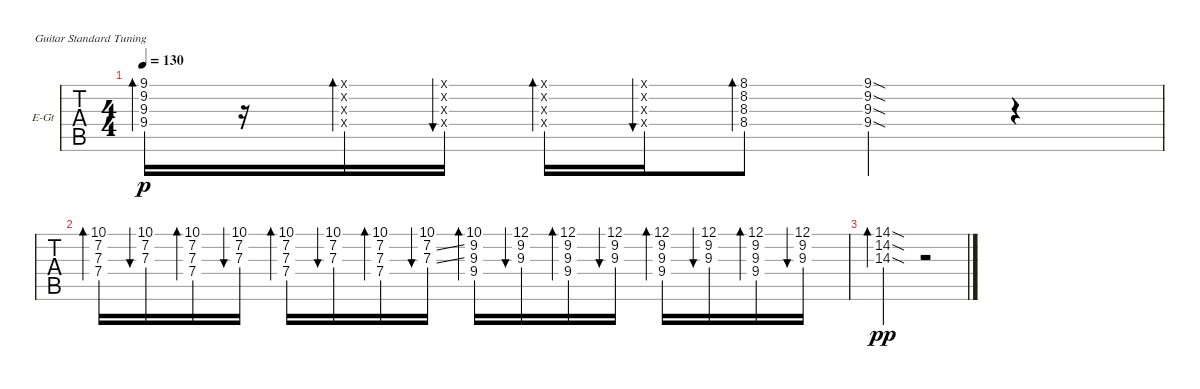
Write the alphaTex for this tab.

\bracketExtendMode groupsimilarinstruments
\firstSystemTrackNameOrientation horizontal
\otherSystemsTrackNameOrientation horizontal
\track ("LEAD GUITAR" "E-Gt") {instrument electricguitarjazz}
\staff {tabs}
\tuning (E4 B3 G3 D3 A2 E2)
\ts (4 4)
\tempo 130
\clef g2
\ks f#minor
(9.4 9.3 9.2 9.1).16{bd 40 dy p} r.16 (7.4{x} 9.3{x} 10.2{x} 9.1{x}).16{bd 39} (7.4{x} 9.3{x} 10.2{x} 9.1{x}).16{bu 39} (7.4{x} 9.3{x} 10.2{x} 9.1{x}).16{bd 39} (7.4{x} 9.3{x} 10.2{x} 9.1{x}).16{bu 39} (8.4 8.3 8.2 8.1).8{bd 38} (9.4{sod} 9.3{sod} 9.2{sod} 9.1{sod}).4 r.4 |
(7.3 7.4 7.2 10.1).16{bd 57} (7.3 7.2 10.1).16{bu 57} (7.3 7.4 7.2 10.1).16{bd 57} (7.3 7.2 10.1).16{bu 57} (7.3 7.4 7.2 10.1).16{bd 57} (7.3 7.2 10.1).16{bu 57} (7.3 7.4 7.2 10.1).16{bd 57} (7.3{ss} 7.2{ss} 10.1).16{bu 57} (9.3 9.4 9.2 10.1).16{bd 57} (9.3 9.2 12.1).16{bu 57} (9.3 9.4 9.2 12.1).16{bd 57} (9.3 9.2 12.1).16{bu 57} (9.3 9.4 9.2 12.1).16{bd 57} (9.3 9.2 12.1).16{bu 57} (9.3 9.4 9.2 12.1).16{bd 57} (9.3 9.2 12.1).16{bu 57} |
(14.2{sod} 14.1{sod} 14.3{sod}).2{bd 48 dy pp} r.2
